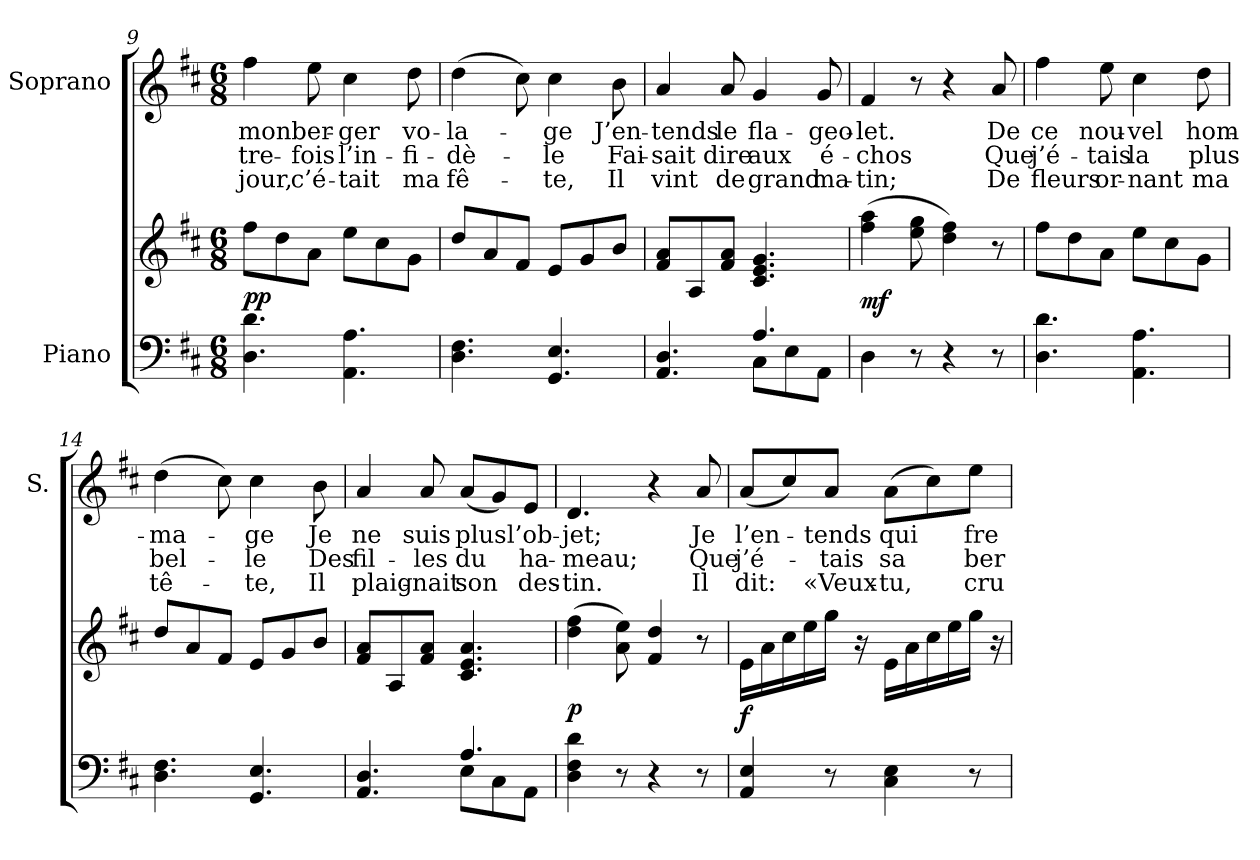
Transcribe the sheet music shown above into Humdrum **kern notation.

**kern	**kern	**dynam	**kern	**text	**text	**text
*part2	*part2	*part2	*part1	*part1	*part1	*part1
*staff3	*staff2	*staff2/3	*staff1	*staff1	*staff1	*staff1
*I"Piano	*	*	*I"Soprano	*	*	*
*	*	*	*I'S.	*	*	*
*clefF4	*clefG2	*	*clefG2	*	*	*
*k[f#c#]	*k[f#c#]	*	*k[f#c#]	*	*	*
*D:	*D:	*	*D:	*	*	*
*M6/8	*M6/8	*	*M6/8	*	*	*
=9	=9	=9	=9	=9	=9	=9
!	!	!	!	!LO:LY:b:color=#000000	!LO:LY:b:color=#000000	!LO:LY:b:color=#000000
4.Di\ 4.di	8ff#i\L	pp	4ff#i\	mon	-tre-	jour,
.	8ddi\	.	.	.	.	.
!	!	!	!	!LO:LY:b:color=#000000	!LO:LY:b:color=#000000	!LO:LY:b:color=#000000
.	8ai\J	.	8eei\	ber-	-fois	c’é-
!	!	!	!	!LO:LY:b:color=#000000	!LO:LY:b:color=#000000	!LO:LY:b:color=#000000
4.AAi\ 4.Ai	8eei\L	.	4cc#i\	-ger	l’in-	-tait
.	8cc#i\	.	.	.	.	.
!	!	!	!	!LO:LY:b:color=#000000	!LO:LY:b:color=#000000	!LO:LY:b:color=#000000
.	8gi\J	.	8ddi\	vo-	-ﬁ-	ma
!!LO:LB:g=z
=10	=10	=10	=10	=10	=10	=10
!	!	!	!	!LO:LY:b:color=#000000	!LO:LY:b:color=#000000	!LO:LY:b:color=#000000
4.Di\ 4.F#i	8ddi/L	.	(4ddi\	-la-	-dè-	fê-
.	8ai/	.	.	.	.	.
.	8f#i/J	.	8cc#i\)	.	.	.
!	!	!	!	!LO:LY:b:color=#000000	!LO:LY:b:color=#000000	!LO:LY:b:color=#000000
4.GGi/ 4.Ei	8ei/L	.	4cc#i\	-ge	-le	-te,
.	8gi/	.	.	.	.	.
!	!	!	!	!LO:LY:b:color=#000000	!LO:LY:b:color=#000000	!LO:LY:b:color=#000000
.	8bi/J	.	8bi\	J’en-	Fai-	Il
=11	=11	=11	=11	=11	=11	=11
*^	*	*	*	*	*	*
!	!	!	!	!	!LO:LY:b:color=#000000	!LO:LY:b:color=#000000	!LO:LY:b:color=#000000
4.AAi/ 4.Di	4.ryy	8f#i/ 8ai/L	.	4ai/	-tends	-sait	vint
.	.	8Ai/	.	.	.	.	.
!	!	!	!	!	!LO:LY:b:color=#000000	!LO:LY:b:color=#000000	!LO:LY:b:color=#000000
.	.	8f#i/ 8ai/J	.	8ai/	le	dire	de
!	!	!	!	!	!LO:LY:b:color=#000000	!LO:LY:b:color=#000000	!LO:LY:b:color=#000000
4.Ai/	8C#i\L	4.c#i/ 4.ei 4.gi	.	4gi/	ﬂa-	aux	grand
.	8Ei\	.	.	.	.	.	.
!	!	!	!	!	!LO:LY:b:color=#000000	!LO:LY:b:color=#000000	!LO:LY:b:color=#000000
.	8AAi\J	.	.	8gi/	-geo-	é-	ma-
*v	*v	*	*	*	*	*	*
=12	=12	=12	=12	=12	=12	=12
*^	*	*	*	*	*	*
!	!	!	!	!	!LO:LY:b:color=#000000	!LO:LY:b:color=#000000	!LO:LY:b:color=#000000
*v	*v	*	*	*	*	*	*
4Di\	(4ff#i\ 4aai	mf	4f#i/	-let.	-chos	-tin;
8r	8eei\ 8ggi	.	8r	.	.	.
4r	4ddi\ 4ff#i)	.	4r	.	.	.
!	!	!	!	!LO:LY:b:color=#000000	!LO:LY:b:color=#000000	!LO:LY:b:color=#000000
8r	8r	.	8ai/	De	Que	De
=13	=13	=13	=13	=13	=13	=13
!	!	!	!	!LO:LY:b:color=#000000	!LO:LY:b:color=#000000	!LO:LY:b:color=#000000
4.Di\ 4.di	8ff#i\L	.	4ff#i\	ce	j’é-	ﬂeurs
.	8ddi\	.	.	.	.	.
!	!	!	!	!LO:LY:b:color=#000000	!LO:LY:b:color=#000000	!LO:LY:b:color=#000000
.	8ai\J	.	8eei\	nou-	-tais	or-
!	!	!	!	!LO:LY:b:color=#000000	!LO:LY:b:color=#000000	!LO:LY:b:color=#000000
4.AAi\ 4.Ai	8eei\L	.	4cc#i\	-vel	la	-nant
.	8cc#i\	.	.	.	.	.
!	!	!	!	!LO:LY:b:color=#000000	!LO:LY:b:color=#000000	!LO:LY:b:color=#000000
.	8gi\J	.	8ddi\	hom-	plus	ma
!!LO:LB:g=z
=14	=14	=14	=14	=14	=14	=14
!	!	!	!	!LO:LY:b:color=#000000	!LO:LY:b:color=#000000	!LO:LY:b:color=#000000
4.Di\ 4.F#i	8ddi/L	.	(4ddi\	-ma-	bel-	tê-
.	8ai/	.	.	.	.	.
.	8f#i/J	.	8cc#i\)	.	.	.
!	!	!	!	!LO:LY:b:color=#000000	!LO:LY:b:color=#000000	!LO:LY:b:color=#000000
4.GGi/ 4.Ei	8ei/L	.	4cc#i\	-ge	-le	-te,
.	8gi/	.	.	.	.	.
!	!	!	!	!LO:LY:b:color=#000000	!LO:LY:b:color=#000000	!LO:LY:b:color=#000000
.	8bi/J	.	8bi\	Je	Des	Il
=15	=15	=15	=15	=15	=15	=15
*^	*	*	*	*	*	*
!	!	!	!	!	!LO:LY:b:color=#000000	!LO:LY:b:color=#000000	!LO:LY:b:color=#000000
4.AAi/ 4.Di	4.ryy	8f#i/ 8ai/L	.	4ai/	ne	ﬁl-	plaig-
.	.	8Ai/	.	.	.	.	.
!	!	!	!	!	!LO:LY:b:color=#000000	!LO:LY:b:color=#000000	!LO:LY:b:color=#000000
.	.	8f#i/ 8ai/J	.	8ai/	suis	-les	-nait
!	!	!	!	!	!LO:LY:b:color=#000000	!LO:LY:b:color=#000000	!LO:LY:b:color=#000000
4.Ai/	8Ei\L	4.c#i/ 4.ei 4.ai	.	(8ai/L	plus	du	son
.	8C#i\	.	.	8gi/)	.	.	.
!	!	!	!	!	!LO:LY:b:color=#000000	!LO:LY:b:color=#000000	!LO:LY:b:color=#000000
.	8AAi\J	.	.	8ei/J	l’ob-	ha-	des-
*v	*v	*	*	*	*	*	*
=16	=16	=16	=16	=16	=16	=16
*^	*	*	*	*	*	*
!	!	!	!	!	!LO:LY:b:color=#000000	!LO:LY:b:color=#000000	!LO:LY:b:color=#000000
*v	*v	*	*	*	*	*	*
4Di\ 4F#i 4di	(4ddi\ 4ff#i	p	4.di/	-jet;	-meau;	-tin.
8r	8ai\ 8eei)	.	.	.	.	.
4r	4f#i/ 4ddi	.	4r	.	.	.
!	!	!	!	!LO:LY:b:color=#000000	!LO:LY:b:color=#000000	!LO:LY:b:color=#000000
8r	8r	.	8ai/	Je	Que	Il
=17	=17	=17	=17	=17	=17	=17
!	!	!	!	!LO:LY:b:color=#000000	!LO:LY:b:color=#000000	!LO:LY:b:color=#000000
4AAi/ 4Ei	16ei\LL	f	(8ai/L	l’en-	j’é-	dit:
.	16ai\	.	.	.	.	.
.	16cc#i\	.	8cc#i/)	.	.	.
.	16eei\	.	.	.	.	.
!	!	!	!	!LO:LY:b:color=#000000	!LO:LY:b:color=#000000	!LO:LY:b:color=#000000
8r	16ggi\JJ	.	8ai/J	-tends	-tais	«Veux-
.	16r	.	.	.	.	.
!	!	!	!	!LO:LY:b:color=#000000	!LO:LY:b:color=#000000	!LO:LY:b:color=#000000
4C#i\ 4Ei	16ei\LL	.	(8ai\L	qui	sa	-tu,
.	16ai\	.	.	.	.	.
.	16cc#i\	.	8cc#i\)	.	.	.
.	16eei\	.	.	.	.	.
!	!	!	!	!LO:LY:b:color=#000000	!LO:LY:b:color=#000000	!LO:LY:b:color=#000000
8r	16ggi\JJ	.	8eei\J	fre-	ber-	cru-
.	16r	.	.	.	.	.
=	=	=	=	=	=	=
*-	*-	*-	*-	*-	*-	*-
